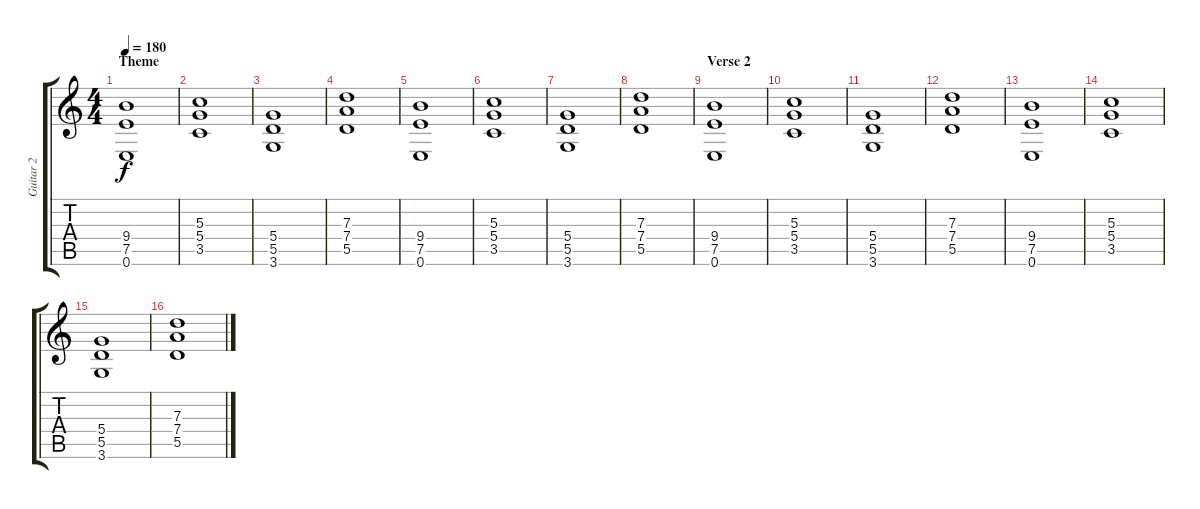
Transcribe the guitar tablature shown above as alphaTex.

\track ("Guitar 2" "Guitar 2") {instrument overdrivenguitar}
\staff {score tabs}
\tuning (E4 B3 G3 D3 A2 E2) {hide}
\ts (4 4)
\section ("" "Theme")
\tempo 180
\clef g2
\ks c
(9.4 7.5 0.6).1{dy f} |
(5.3 5.4 3.5).1 |
(5.4 5.5 3.6).1 |
(7.3 7.4 5.5).1 |
(9.4 7.5 0.6).1 |
(5.3 5.4 3.5).1 |
(5.4 5.5 3.6).1 |
(7.3 7.4 5.5).1 |
\section ("" "Verse 2")
(9.4 7.5 0.6).1 |
(5.3 5.4 3.5).1 |
(5.4 5.5 3.6).1 |
(7.3 7.4 5.5).1 |
(9.4 7.5 0.6).1 |
(5.3 5.4 3.5).1 |
(5.4 5.5 3.6).1 |
(7.3 7.4 5.5).1
